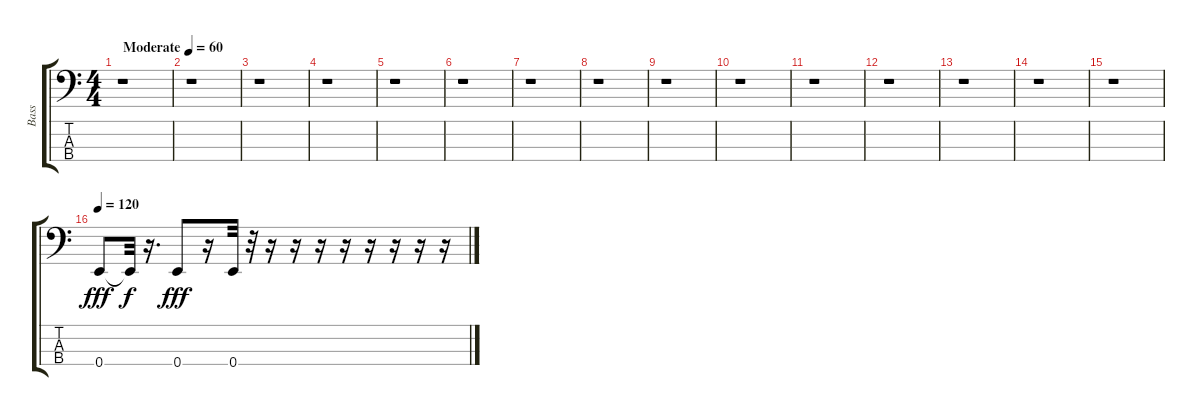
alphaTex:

\track ("Bass" "Bass") {instrument electricbasspick}
\staff {score tabs}
\tuning (G2 D2 A1 E1) {hide}
\ts (4 4)
\tempo (60 "Moderate")
\clef f4
\ks c
r.1{dy fff instrument electricbasspick} |
r.1 |
r.1 |
r.1 |
r.1 |
r.1 |
r.1 |
r.1 |
r.1 |
r.1 |
r.1 |
r.1 |
r.1 |
r.1 |
r.1 |
\tempo 120
0.4.8 0.4{t}.32{dy f} r.16{d} 0.4.8{dy fff} r.16 0.4.32 r.32 r.16 r.16 r.16 r.16 r.16 r.16 r.16 r.16
